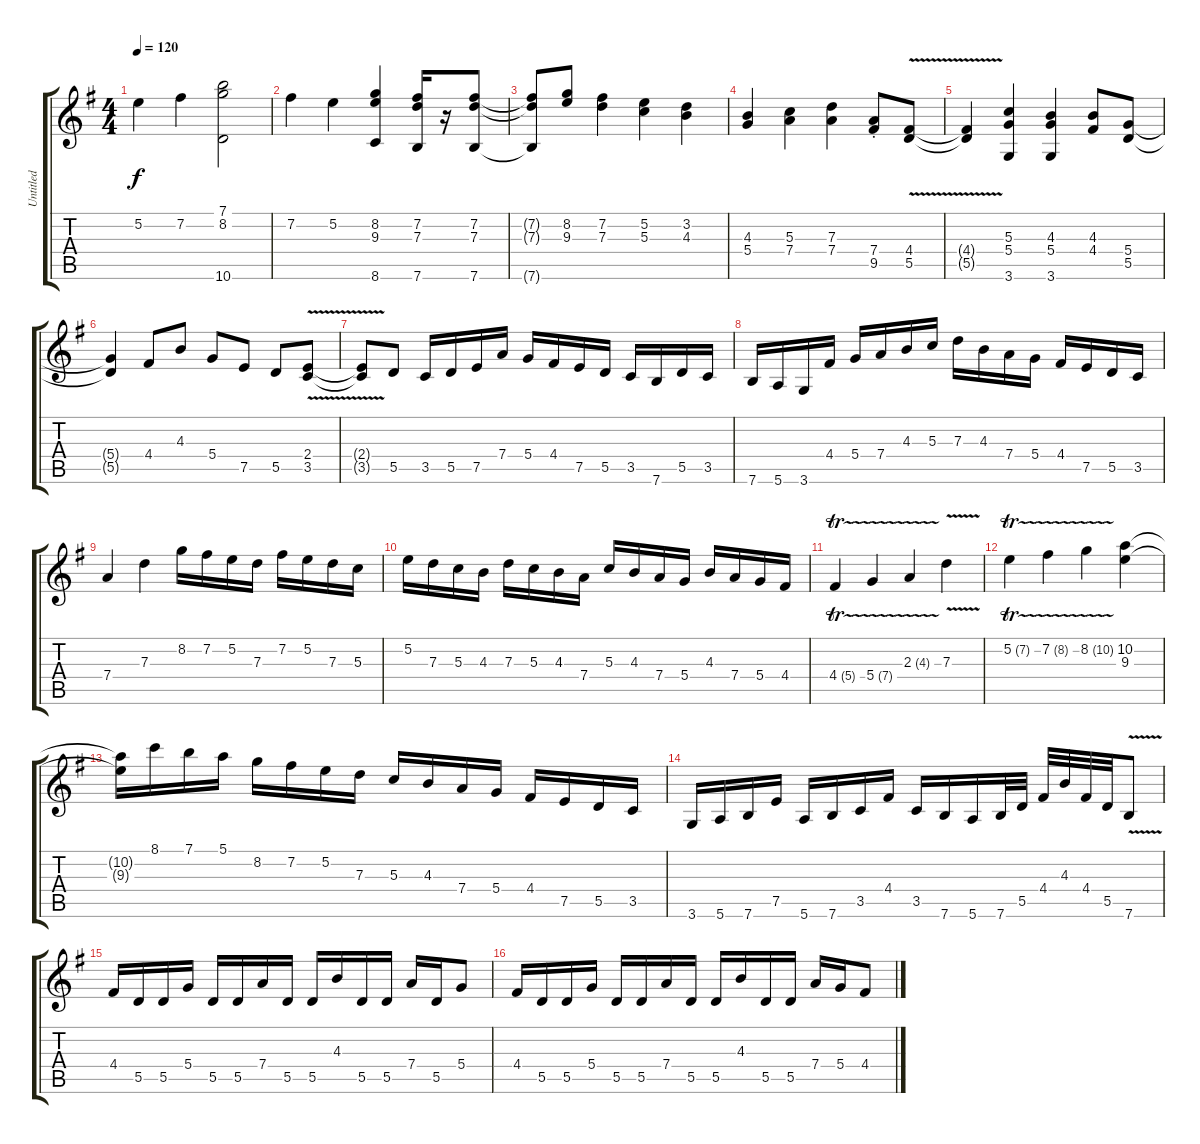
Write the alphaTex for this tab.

\track ("Untitled" "Untitled") {instrument acousticguitarnylon}
\staff {score tabs}
\tuning (E4 B3 G3 D3 A2 E2) {hide}
\ts (4 4)
\tempo 120
\clef g2
\ks g
5.2.4{dy f instrument acousticguitarnylon} 7.2.4 (7.1 8.2 10.6).2 |
7.2.4 5.2.4 (8.2 9.3 8.6).4 (7.2 7.3 7.6).16 r.16 (7.2 7.3 7.6).8 |
(7.2{t} 7.3{t} 7.6{t}).8 (8.2 9.3).8 (7.2 7.3).4 (5.2 5.3).4 (3.2 4.3).4 |
(4.3 5.4).4 (5.3 7.4).4 (7.3 7.4).4 (7.4{st} 9.5{st}).8 (4.4{v} 5.5{v}).8 |
(4.4{v t} 5.5{v t}).4 (5.3 5.4 3.6).4 (4.3 5.4 3.6).4 (4.3 4.4).8 (5.4 5.5).8 |
(5.4{t} 5.5{t}).4 4.4.8 4.3.8 5.4.8 7.5.8 5.5.8 (2.4{v} 3.5{v}).8 |
(2.4{t} 3.5{t}).8 5.5.8 3.5.16 5.5.16 7.5.16 7.4.16 5.4.16 4.4.16 7.5.16 5.5.16 3.5.16 7.6.16 5.5.16 3.5.16 |
7.6.16 5.6.16 3.6.16 4.4.16 5.4.16 7.4.16 4.3.16 5.3.16 7.3.16 4.3.16 7.4.16 5.4.16 4.4.16 7.5.16 5.5.16 3.5.16 |
7.4.4 7.3.4 8.2.16 7.2.16 5.2.16 7.3.16 7.2.16 5.2.16 7.3.16 5.3.16 |
5.2.16 7.3.16 5.3.16 4.3.16 7.3.16 5.3.16 4.3.16 7.4.16 5.3.16 4.3.16 7.4.16 5.4.16 4.3.16 7.4.16 5.4.16 4.4.16 |
4.4{tr (5 32)}.4 5.4{tr (7 32)}.4 2.3{tr (4 32)}.4 7.3{v}.4 |
5.2{tr (7 32)}.4 7.2{tr (8 32)}.4 8.2{tr (10 32)}.4 (10.2 9.3).4 |
(10.2{t} 9.3{t}).16 8.1.16 7.1.16 5.1.16 8.2.16 7.2.16 5.2.16 7.3.16 5.3.16 4.3.16 7.4.16 5.4.16 4.4.16 7.5.16 5.5.16 3.5.16 |
3.6.16 5.6.16 7.6.16 7.5.16 5.6.16 7.6.16 3.5.16 4.4.16 3.5.16 7.6.16 5.6.16 7.6.32 5.5.32 4.4.32 4.3.32 4.4.32 5.5.32 7.6{v}.8 |
4.4.16 5.5.16 5.5.16 5.4.16 5.5.16 5.5.16 7.4.16 5.5.16 5.5.16 4.3.16 5.5.16 5.5.16 7.4.16 5.5.16 5.4.8 |
4.4.16 5.5.16 5.5.16 5.4.16 5.5.16 5.5.16 7.4.16 5.5.16 5.5.16 4.3.16 5.5.16 5.5.16 7.4.16 5.4.16 4.4.8
